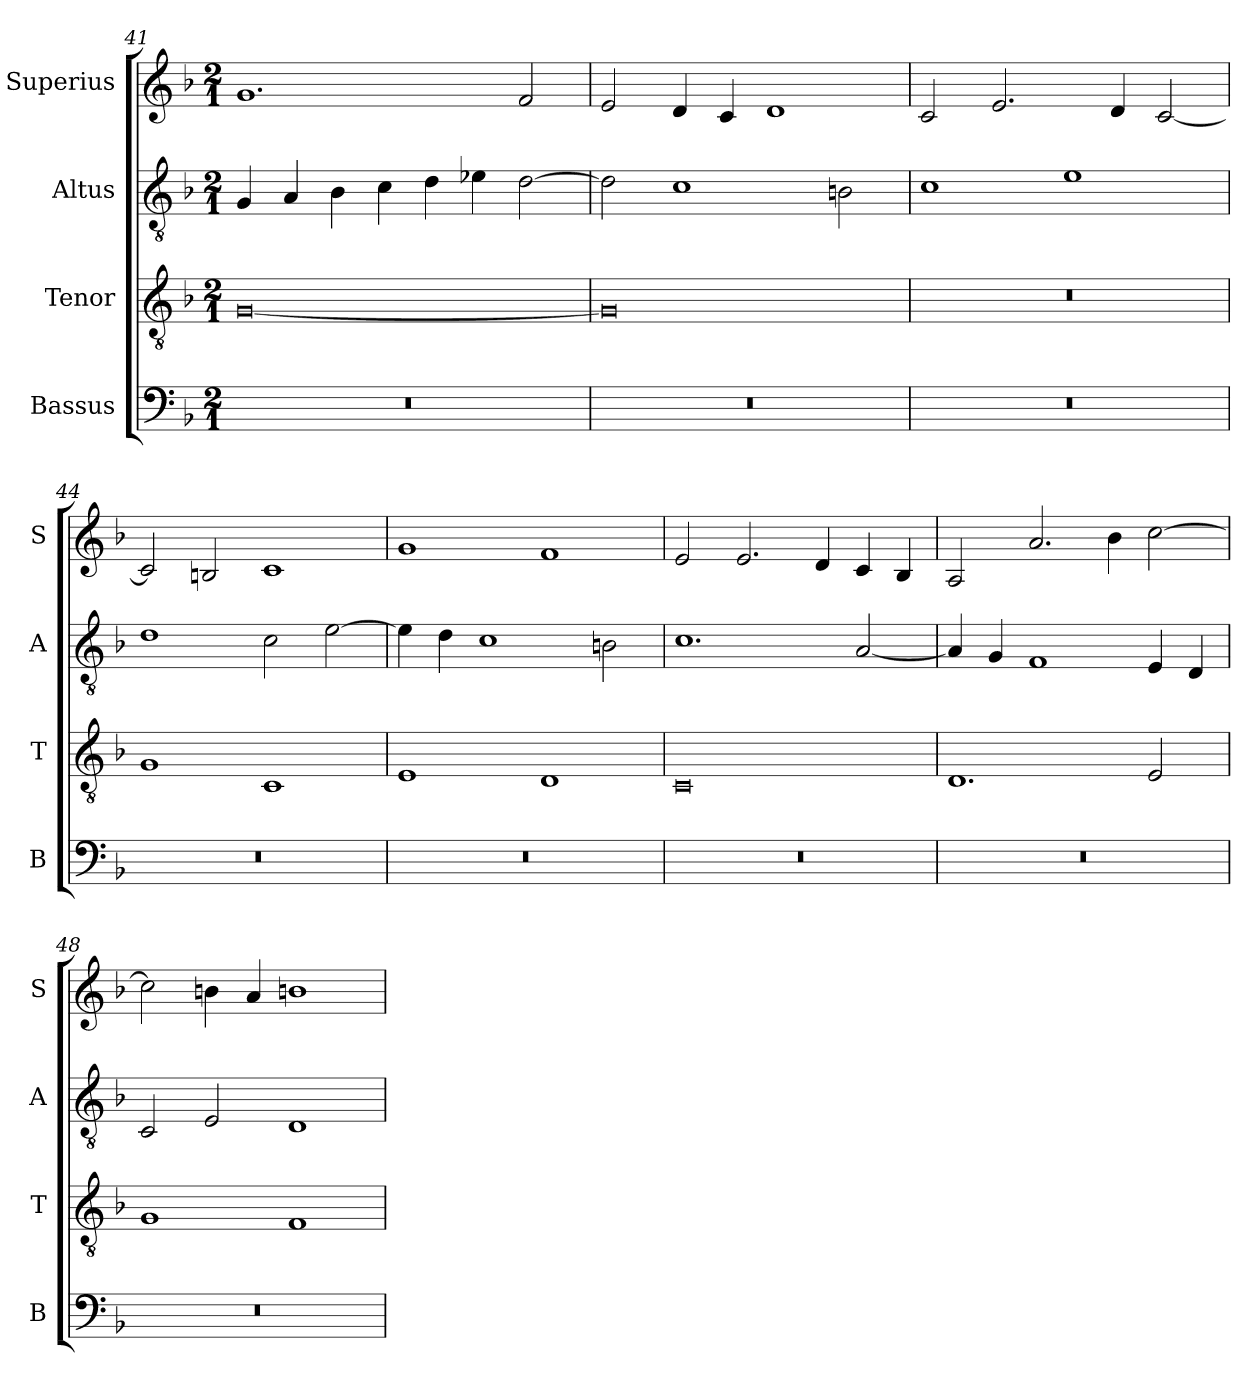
**kern	**kern	**kern	**kern
*part4	*part3	*part2	*part1
*staff4	*staff3	*staff2	*staff1
*I"Bassus	*I"Tenor	*I"Altus	*I"Superius
*I'B	*I'T	*I'A	*I'S
*clefF4	*clefGv2	*clefGv2	*clefG2
*k[b-]	*k[b-]	*k[b-]	*k[b-]
*M2/1	*M2/1	*M2/1	*M2/1
=41	=41	=41	=41
0r	[0G	4G/	1.g
.	.	4A/	.
.	.	4B-\	.
.	.	4c\	.
.	.	4d\	.
.	.	4e-X\	.
.	.	[2d\	2f/
=42	=42	=42	=42
0r	0G]	2d\]	2e/
.	.	1c	4d/
.	.	.	4c/
.	.	.	1d
.	.	2Bn\	.
=43	=43	=43	=43
0r	0r	1c	2c/
.	.	.	2.e/
.	.	1e	.
.	.	.	4d/
.	.	.	[2c/
=44	=44	=44	=44
0r	1G	1d	2c/]
.	.	.	2Bn/
.	1C	2c\	1c
.	.	[2e\	.
=45	=45	=45	=45
0r	1E	4e\]	1g
.	.	4d\	.
.	.	1c	.
.	1D	.	1f
.	.	2Bn\	.
=46	=46	=46	=46
0r	0C	1.c	2e/
.	.	.	2.e/
.	.	.	4d/
.	.	[2A/	4c/
.	.	.	4B-/
=47	=47	=47	=47
0r	1.D	4A/]	2A/
.	.	4G/	.
.	.	1F	2.a/
.	.	.	4b-\
.	2E/	4E/	[2cc\
.	.	4D/	.
=48	=48	=48	=48
0r	1G	2C/	2cc\]
.	.	2E/	4bn\
.	.	.	4a/
.	1F	1D	1bn
=	=	=	=
*-	*-	*-	*-
